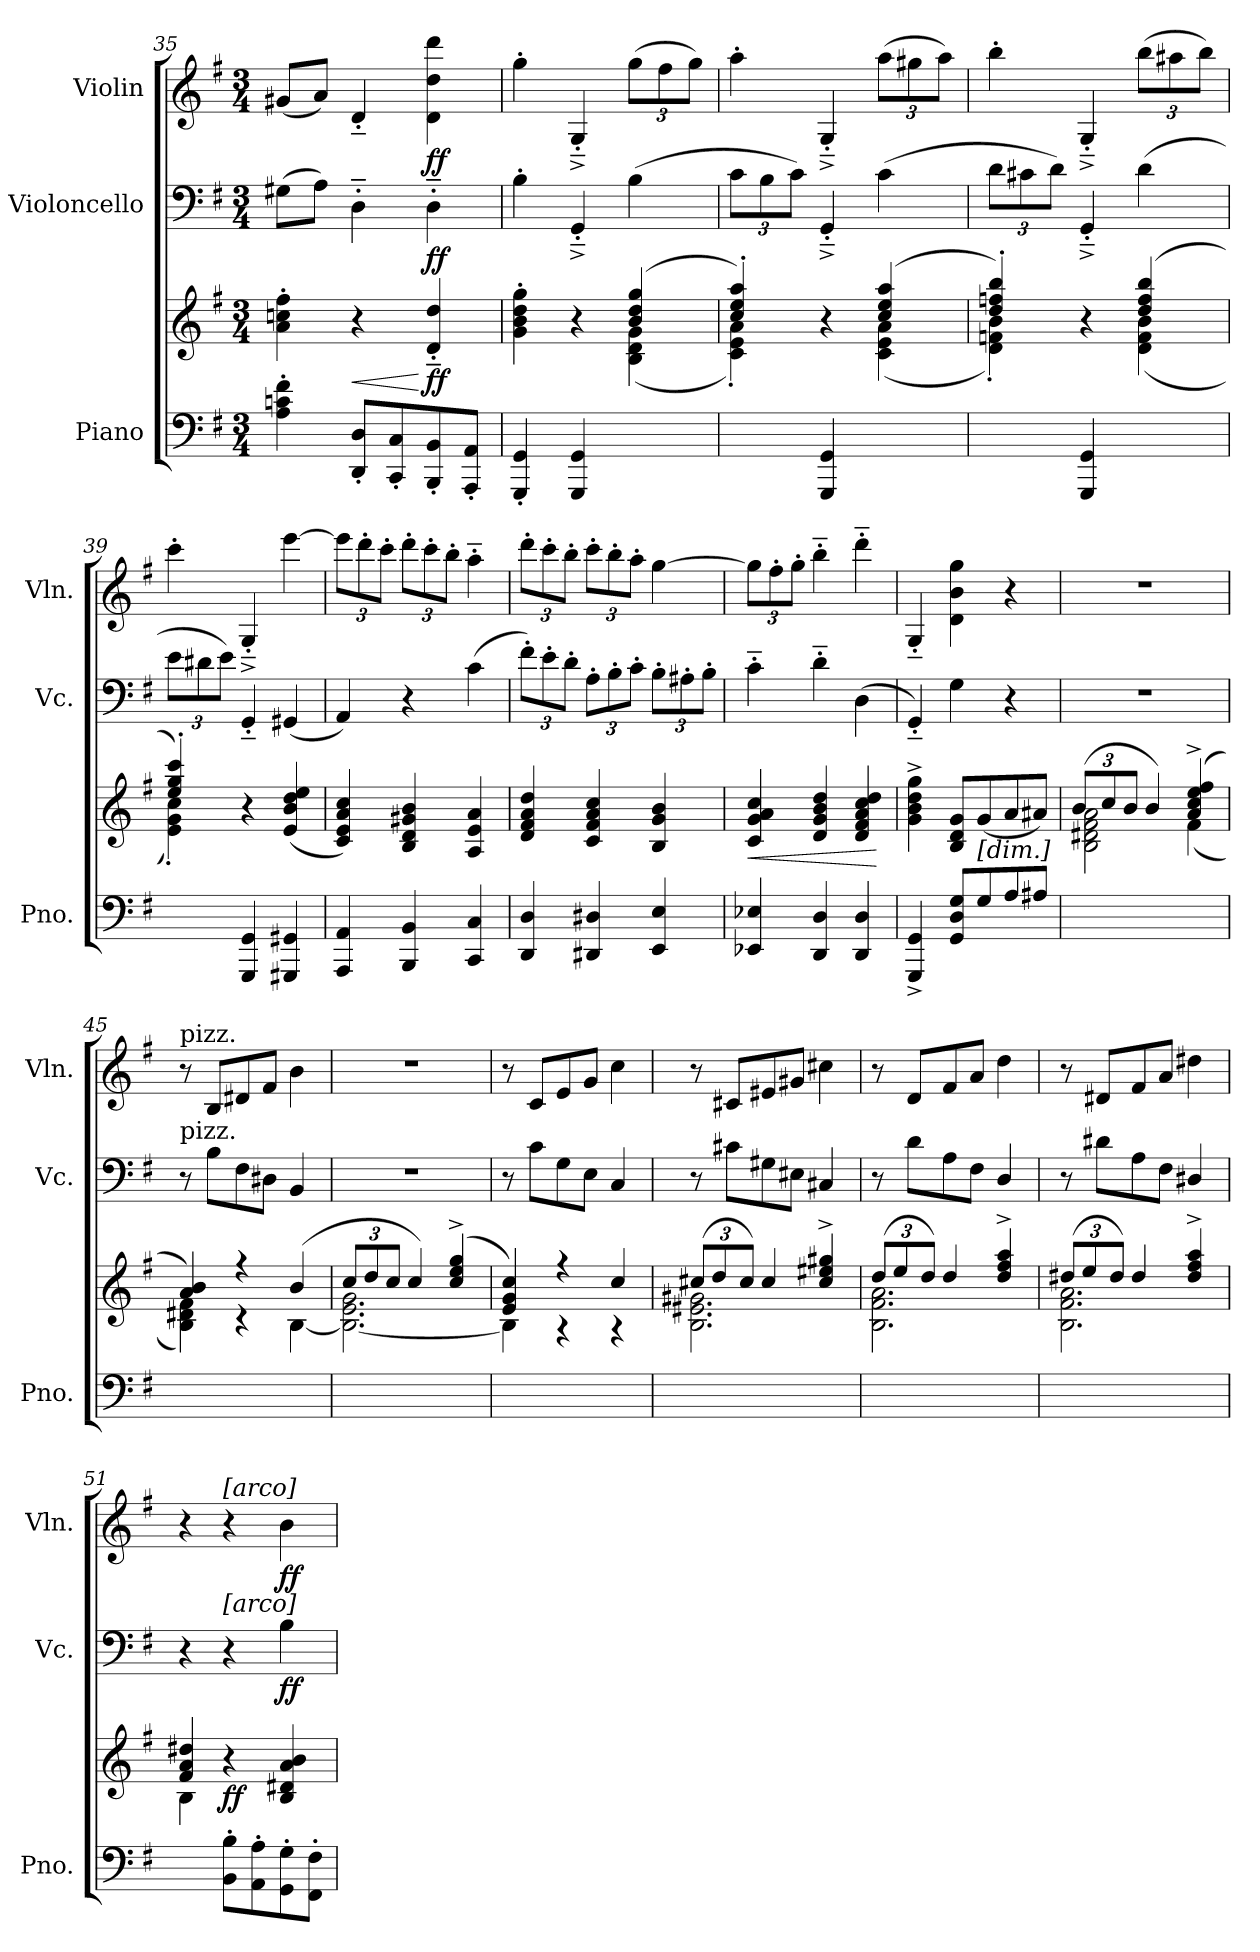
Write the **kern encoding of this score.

**kern	**kern	**dynam	**kern	**dynam	**kern	**dynam
*part3	*part3	*part3	*part2	*part2	*part1	*part1
*staff4	*staff3	*staff3/4	*staff2	*staff2	*staff1	*staff1
*I"Piano	*	*	*I"Violoncello	*	*I"Violin	*
*I'Pno.	*	*	*I'Vc.	*	*I'Vln.	*
*clefF4	*clefG2	*	*clefF4	*	*clefG2	*
*k[f#]	*k[f#]	*	*k[f#]	*	*k[f#]	*
*M3/4	*M3/4	*	*M3/4	*	*M3/4	*
=35	=35	=35	=35	=35	=35	=35
4A\' 4cn\' 4f#\'	4a\' 4ccn\' 4ff#\'	.	(8G#X\L	.	(8g#X/L	.
.	.	.	8A\J)	.	8a/J)	.
!	!	!LO:HP:b	!	!	!	!
8DD/' 8D/'L	4r	<	4D'~\	.	4d'~/	.
8CC/' 8C/'	.	.	.	.	.	.
!	!	!LO:DY:n=1:b	!	!LO:DY:b	!	!LO:DY:b
8BBB/' 8BB/'	4d/'~ 4dd/'~	[ ff	4D'~\	ff	4d\ 4dd\ 4ddd\	ff
8AAA/' 8AA/'J	.	.	.	.	.	.
!!LO:LB:g=z
=36	=36	=36	=36	=36	=36	=36
*	*^	*	*	*	*	*
4GGG/' 4GG/'	4g\' 4b\' 4dd\' 4gg\'	2ryy	.	4B'\	.	4gg'\	.
4GGG/ 4GG/	4r	.	.	4GG'~^/	.	4G'~^/	.
*	*	*	*	*	*	*Xbrackettup	*
4ryy	(>4b/ 4dd/ 4gg/	(<4B\ 4d\ 4g\	.	(4B\	.	(12gg\L	.
.	.	.	.	.	.	12ff#\	.
.	.	.	.	.	.	12gg\J)	.
=37	=37	=37	=37	=37	=37	=37	=37
*	*	*	*	*Xbrackettup	*	*	*
4ryy	4cc/'> 4ee/'> 4aa/'>)	4c\'< 4e\'< 4a\'<)	.	12c\L	.	4aa'\	.
.	.	.	.	12B\	.	.	.
.	.	.	.	12c\J)	.	.	.
4GGG/ 4GG/	4r	4ryy	.	4GG'~^/	.	4G'~^/	.
4ryy	(>4cc/ 4ee/ 4aa/	(<4c\ 4e\ 4a\	.	(4c\	.	(12aa\L	.
.	.	.	.	.	.	12gg#X\	.
.	.	.	.	.	.	12aa\J)	.
=38	=38	=38	=38	=38	=38	=38	=38
4ryy	4dd/'> 4ffn/'> 4bb/'>)	4d\'< 4fn\'< 4b\'<)	.	12d\L	.	4bb'\	.
.	.	.	.	12c#X\	.	.	.
.	.	.	.	12d\J)	.	.	.
4GGG/ 4GG/	4r	4ryy	.	4GG'~^/	.	4G'~^/	.
4ryy	(>4dd/ 4ff/ 4bb/	(<4d\ 4f\ 4b\	.	(4d\	.	(12bb\L	.
.	.	.	.	.	.	12aa#X\	.
.	.	.	.	.	.	12bb\J)	.
=39	=39	=39	=39	=39	=39	=39	=39
4ryy	4ee/'> 4gg/'> 4ccc/'>)	4e\'< 4g\'< 4cc\'<)	.	12e\L	.	4ccc'\	.
.	.	.	.	12d#X\	.	.	.
.	.	.	.	12e\J)	.	.	.
4GGG/ 4GG/	4r	2ryy	.	4GG'~/	.	4G'~^/	.
4GGG#X/ 4GG#X/	(4e/ 4b/ 4dd/ 4ee/	.	.	(4GG#X/	.	[4eee\	.
*	*v	*v	*	*	*	*	*
!!LO:PB:g=z
=40	=40	=40	=40	=40	=40	=40
4AAA/ 4AA/	4c/ 4e/ 4a/ 4cc/)	.	4AA/)	.	12eee\L]	.
.	.	.	.	.	12ddd'\	.
.	.	.	.	.	12ccc'\J	.
4BBB/ 4BB/	4B/ 4d/ 4g#X/ 4b/	.	4r	.	12ddd'\L	.
.	.	.	.	.	12ccc'\	.
.	.	.	.	.	12bb'\J	.
4CC/ 4C/	4A/ 4e/ 4a/	.	(4c\	.	4aa'~\	.
=41	=41	=41	=41	=41	=41	=41
4DD/ 4D/	4d/ 4f#/ 4a/ 4dd/	.	12f#'\L)	.	12ddd'\L	.
.	.	.	12e'\	.	12ccc'\	.
.	.	.	12d'\J	.	12bb'\J	.
4DD#X/ 4D#X/	4c/ 4f#/ 4a/ 4cc/	.	12A'\L	.	12ccc'\L	.
.	.	.	12B'\	.	12bb'\	.
.	.	.	12c'\J	.	12aa'\J	.
4EE/ 4E/	4B/ 4g/ 4b/	.	12B'\L	.	[4gg\	.
.	.	.	12A#X'\	.	.	.
.	.	.	12B'\J	.	.	.
=42	=42	=42	=42	=42	=42	=42
!	!	!LO:HP:b	!	!	!	!
*	*	*	*	*	*brackettup	*
4EE-X/ 4E-X/	4c/ 4g/ 4a/ 4cc/	<	4c'~\	.	12gg\L]	.
.	.	.	.	.	12ff#'\	.
.	.	.	.	.	12gg'\J	.
4DD/ 4D/	4d/ 4g/ 4b/ 4dd/	.	4d'~\	.	4bb'~\	.
4DD/ 4D/	4d/ 4f#/ 4a/ 4cc/ 4dd/	.	(4D\	.	4ddd'~\	.
.	.	[	.	.	.	.
=43	=43	=43	=43	=43	=43	=43
4GGG/^ 4GG/^	4g\^ 4b\^ 4dd\^ 4gg\^	.	4GG'~/)	.	4G'~/	.
8GG/ 8D/ 8G/L	8B/ 8d/ 8g/L	.	4G\	.	4d\ 4b\ 4gg\	.
!	!LO:TX:b:i:t=[dim.]	!	!	!	!	!
8G/	(8g/	.	.	.	.	.
8A/	8a/	.	4r	.	4r	.
8A#X/J	8a#X/J)	.	.	.	.	.
!!LO:LB:g=z
=44	=44	=44	=44	=44	=44	=44
*	*Xbrackettup	*	*	*	*	*
*	*^	*	*	*	*	*
!	!	!	!LO:DY:b	!	!	!	!
!	!	!	!LO:DY:n=1:b	!	!	!	!
!	!	!	!LO:DY:n=2:b	!	!	!	!
2.ryy	(12b/L	2B\ 2d#X\ 2f#\ 2a\	other-dynamics p other-dynamics	2.r	.	2.r	.
.	12cc/	.	.	.	.	.	.
.	12b/J	.	.	.	.	.	.
.	4b/)	.	.	.	.	.	.
.	(4a/^ 4cc/^ 4ee/^ 4ff#/^	(4f#\	.	.	.	.	.
=45	=45	=45	=45	=45	=45	=45	=45
!	!	!	!	!	!	!LO:TX:a:t=pizz.	!
!	!	!	!	!LO:TX:a:t=pizz.	!	!	!
2.ryy	4a/ 4b/)	4B\ 4d#X\ 4f#\)	.	8r	.	8r	.
!	!	!	!	!	!LO:DY:b	!	!
!	!	!	!	!	!LO:DY:n=1:b	!	!
!	!	!	!	!	!LO:DY:n=2:b	!	!LO:DY:b
!	!	!	!	!	!	!	!LO:DY:n=1:b
!	!	!	!	!	!	!	!LO:DY:n=2:b
.	.	.	.	8B\L	other-dynamics p other-dynamics	8B/L	other-dynamics p other-dynamics
.	4r	4r	.	8F#\	.	8d#X/	.
.	.	.	.	8D#X\J	.	8f#/J	.
.	(4b/	[4B\	.	4BB/	.	4b\	.
=46	=46	=46	=46	=46	=46	=46	=46
2.ryy	12cc/L	2.B\_ 2.e\ 2.g\	.	2.r	.	2.r	.
.	12dd/	.	.	.	.	.	.
.	12cc/J	.	.	.	.	.	.
.	4cc/)	.	.	.	.	.	.
.	(4cc/^ 4ee/^ 4gg/^	.	.	.	.	.	.
=47	=47	=47	=47	=47	=47	=47	=47
2.ryy	4e/ 4g/ 4cc/)	4B\]	.	8r	.	8r	.
.	.	.	.	8c\L	.	8c/L	.
.	4r	4r	.	8G\	.	8e/	.
.	.	.	.	8E\J	.	8g/J	.
.	4cc/	4r	.	4C/	.	4cc\	.
!!LO:LB:g=z
=48	=48	=48	=48	=48	=48	=48	=48
2.ryy	(12cc#X/L	2.B\ 2.e#X\ 2.g#X\	.	8r	.	8r	.
.	12dd/	.	.	.	.	.	.
.	.	.	.	8c#X\L	.	8c#X/L	.
.	12cc#/J)	.	.	.	.	.	.
.	4cc#/	.	.	8G#X\	.	8e#X/	.
.	.	.	.	8E#X\J	.	8g#X/J	.
.	4cc#/^ 4ee#X/^ 4gg#X/^	.	.	4C#X/	.	4cc#X\	.
=49	=49	=49	=49	=49	=49	=49	=49
2.ryy	(12dd/L	2.B\ 2.f#\ 2.a\	.	8r	.	8r	.
.	12ee/	.	.	.	.	.	.
.	.	.	.	8d\L	.	8d/L	.
.	12dd/J)	.	.	.	.	.	.
.	4dd/	.	.	8A\	.	8f#/	.
.	.	.	.	8F#\J	.	8a/J	.
.	4dd/^ 4ff#/^ 4aa/^	.	.	4D/	.	4dd\	.
=50	=50	=50	=50	=50	=50	=50	=50
2.ryy	(12dd#X/L	2.B\ 2.f#\ 2.a\	.	8r	.	8r	.
.	12ee/	.	.	.	.	.	.
.	.	.	.	8d#X\L	.	8d#X/L	.
.	12dd#/J)	.	.	.	.	.	.
.	4dd#/	.	.	8A\	.	8f#/	.
.	.	.	.	8F#\J	.	8a/J	.
.	4dd#/^ 4ff#/^ 4aa/^	.	.	4D#X/	.	4dd#X\	.
=51	=51	=51	=51	=51	=51	=51	=51
4ryy	4f#/ 4a/ 4dd#X/	4B\	.	4r	.	4r	.
!	!	!	!	!	!	!LO:TX:a:t=[arco]	!
!	!	!	!	!LO:TX:a:t=[arco]	!	!	!
!	!	!	!LO:DY:b	!	!	!	!
8BB\' 8B\'L	4r	2ryy	ff	4r	.	4r	.
8AA\' 8A\'	.	.	.	.	.	.	.
!	!	!	!	!	!LO:DY:b	!	!LO:DY:b
8GG\' 8G\'	4B/ 4d#X/ 4a/ 4b/	.	.	4B\	ff	4b\	ff
8FF#\' 8F#\'J	.	.	.	.	.	.	.
*	*v	*v	*	*	*	*	*
=	=	=	=	=	=	=
*-	*-	*-	*-	*-	*-	*-
